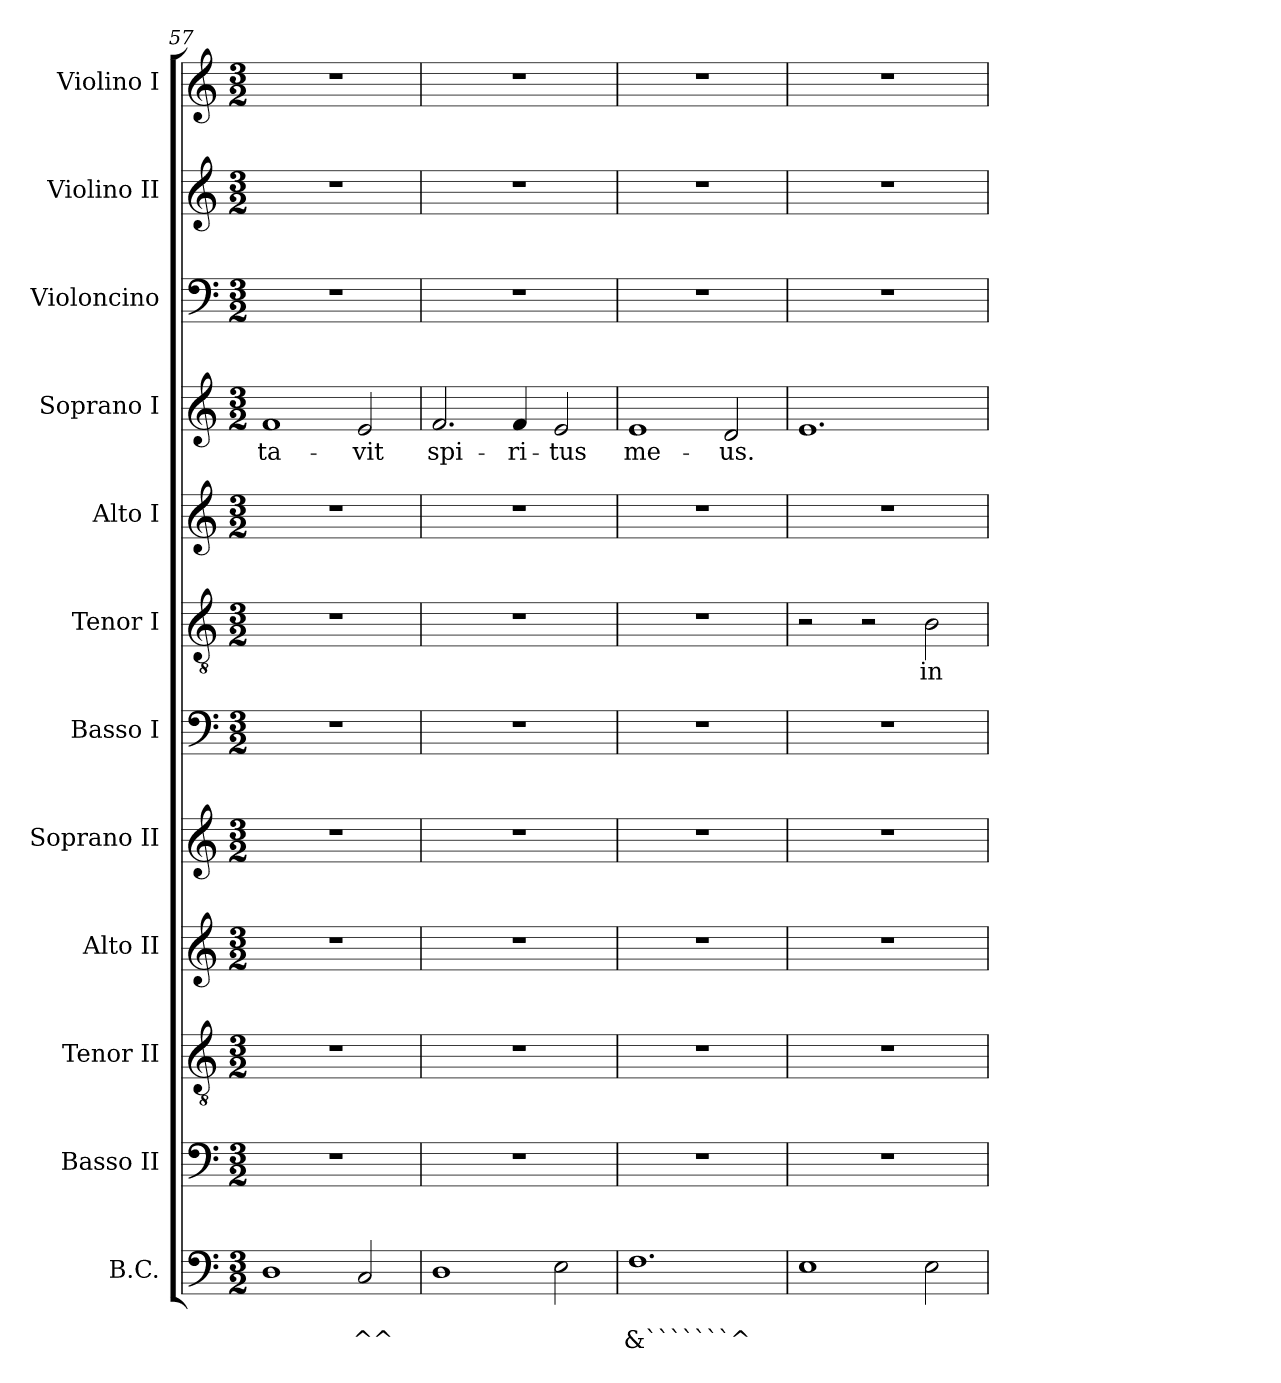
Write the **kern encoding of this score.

**kern	**text	**text	**kern	**kern	**kern	**kern	**kern	**kern	**text	**kern	**kern	**text	**kern	**kern	**kern
*part12	*part12	*part12	*part11	*part10	*part9	*part8	*part7	*part6	*part6	*part5	*part4	*part4	*part3	*part2	*part1
*staff12	*staff12	*staff12	*staff11	*staff10	*staff9	*staff8	*staff7	*staff6	*staff6	*staff5	*staff4	*staff4	*staff3	*staff2	*staff1
*I"B.C.	*	*	*I"Basso II	*I"Tenor II	*I"Alto II	*I"Soprano II	*I"Basso I	*I"Tenor I	*	*I"Alto I	*I"Soprano I	*	*I"Violoncino	*I"Violino II	*I"Violino I
*I'BC	*	*	*I'B 2	*I'T 2	*I'A 2	*I'S 2	*I'B 1	*I'T 1	*	*I'A 1	*I'S 1	*	*I'Vc.	*I'Vln. II	*I'Vln. I
*clefF4	*	*	*clefF4	*clefGv2	*clefG2	*clefG2	*clefF4	*clefGv2	*	*clefG2	*clefG2	*	*clefF4	*clefG2	*clefG2
*k[]	*	*	*k[]	*k[]	*k[]	*k[]	*k[]	*k[]	*	*k[]	*k[]	*	*k[]	*k[]	*k[]
*C:	*	*	*C:	*C:	*C:	*C:	*C:	*C:	*	*C:	*C:	*	*C:	*C:	*C:
*M3/2	*	*	*M3/2	*M3/2	*M3/2	*M3/2	*M3/2	*M3/2	*	*M3/2	*M3/2	*	*M3/2	*M3/2	*M3/2
=57	=57	=57	=57	=57	=57	=57	=57	=57	=57	=57	=57	=57	=57	=57	=57
!	!	!	!	!	!	!	!	!	!	!	!	!LO:LY:b	!	!	!
1D	.	.	1.r	1.r	1.r	1.r	1.r	1.r	.	1.r	1f	-ta-	1.r	1.r	1.r
!	!	!LO:LY:b	!	!	!	!	!	!	!	!	!	!	!	!	!
!	!	!	!	!	!	!	!	!	!	!	!	!LO:LY:b	!	!	!
2C/	.	^^	.	.	.	.	.	.	.	.	2e/	-vit	.	.	.
=58	=58	=58	=58	=58	=58	=58	=58	=58	=58	=58	=58	=58	=58	=58	=58
!	!	!	!	!	!	!	!	!	!	!	!	!LO:LY:b	!	!	!
1D	.	.	1.r	1.r	1.r	1.r	1.r	1.r	.	1.r	2.f/	spi-	1.r	1.r	1.r
!	!	!	!	!	!	!	!	!	!	!	!	!LO:LY:b	!	!	!
.	.	.	.	.	.	.	.	.	.	.	4f/	-ri-	.	.	.
!	!	!	!	!	!	!	!	!	!	!	!	!LO:LY:b	!	!	!
2E\	.	.	.	.	.	.	.	.	.	.	2e/	-tus	.	.	.
=59	=59	=59	=59	=59	=59	=59	=59	=59	=59	=59	=59	=59	=59	=59	=59
!	!	!LO:LY:b	!	!	!	!	!	!	!	!	!	!	!	!	!
!	!	!	!	!	!	!	!	!	!	!	!	!LO:LY:b	!	!	!
1.F	.	&```````^	1.r	1.r	1.r	1.r	1.r	1.r	.	1.r	1e	me-	1.r	1.r	1.r
!	!	!	!	!	!	!	!	!	!	!	!	!LO:LY:b	!	!	!
.	.	.	.	.	.	.	.	.	.	.	2d/	-us.	.	.	.
=60	=60	=60	=60	=60	=60	=60	=60	=60	=60	=60	=60	=60	=60	=60	=60
1E	.	.	1.r	1.r	1.r	1.r	1.r	2r	.	1.r	1.e	.	1.r	1.r	1.r
.	.	.	.	.	.	.	.	2r	.	.	.	.	.	.	.
!	!	!	!	!	!	!	!	!	!LO:LY:b	!	!	!	!	!	!
2E\	.	.	.	.	.	.	.	2B\	in	.	.	.	.	.	.
=	=	=	=	=	=	=	=	=	=	=	=	=	=	=	=
*-	*-	*-	*-	*-	*-	*-	*-	*-	*-	*-	*-	*-	*-	*-	*-
